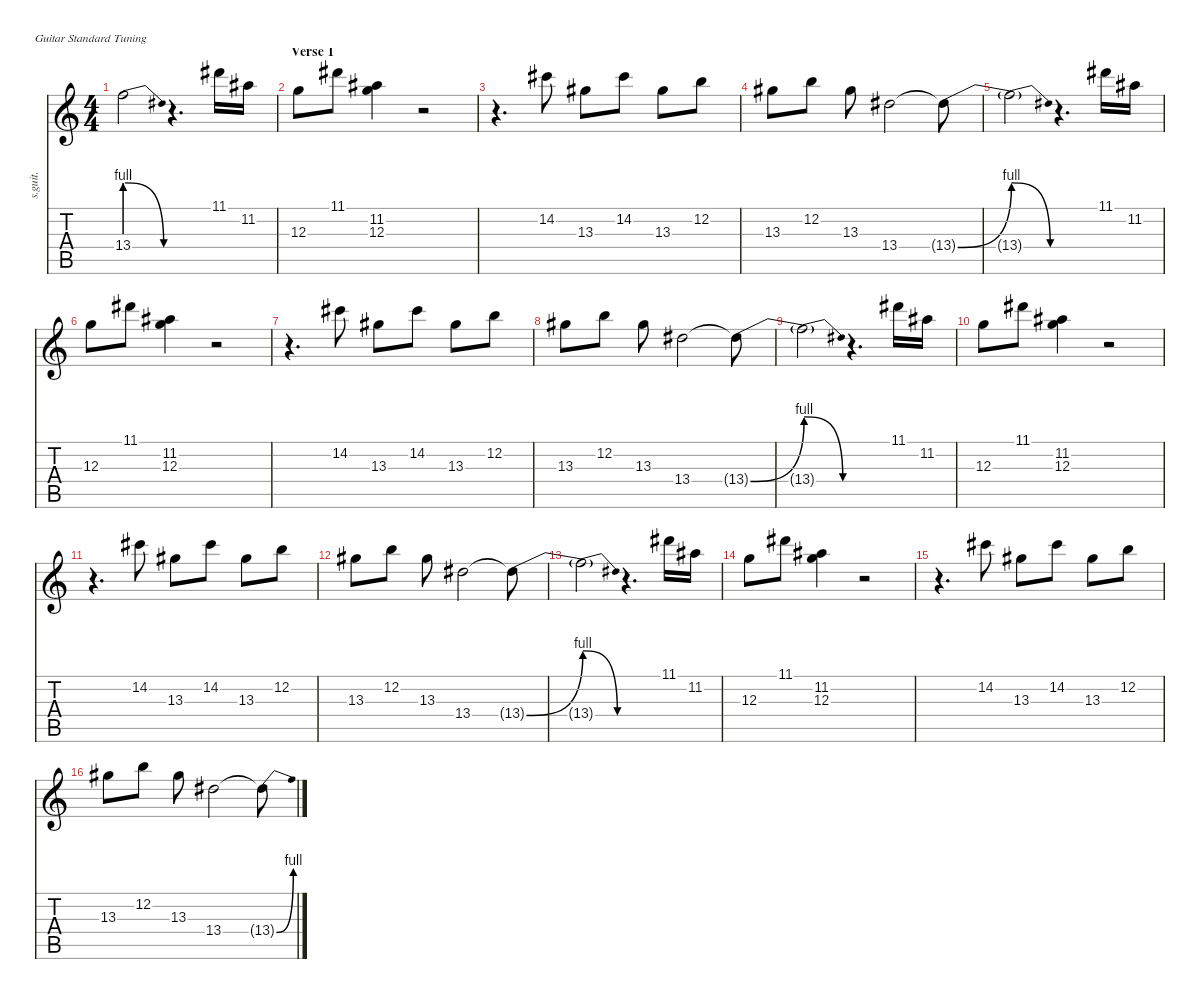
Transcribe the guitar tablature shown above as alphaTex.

\defaultSystemsLayout 4
\hideDynamics
\bracketExtendMode nobrackets
\track ("Electric Guitar (Noodle)" "s.guit.") {instrument electricguitarjazz}
\staff {score tabs}
\tuning (E4 B3 G3 D3 A2 E2)
\ts (4 4)
\tempo (139 hide)
\clef g2
\ks c
13.4{be (release 0 4 60 0) t}.2{lyrics (0 "") lyrics (1 "") lyrics (2 "") lyrics (3 "") lyrics (4 "") dy f} r.4{d} 11.1{acc #}.16{lyrics (0 "") lyrics (1 "") lyrics (2 "") lyrics (3 "") lyrics (4 "") dy mf} 11.2{acc #}.16{lyrics (0 "") lyrics (1 "") lyrics (2 "") lyrics (3 "") lyrics (4 "") dy mp} |
\section ("" "Verse 1")
12.3.8{lyrics (0 "") lyrics (1 "") lyrics (2 "") lyrics (3 "") lyrics (4 "") dy mf} 11.1{acc #}.8{lyrics (0 "") lyrics (1 "") lyrics (2 "") lyrics (3 "") lyrics (4 "")} (11.2{acc #} 12.3).4{lyrics (0 "") lyrics (1 "") lyrics (2 "") lyrics (3 "") lyrics (4 "") dy mp} r.2 |
r.4{d} 14.2{acc #}.8{lyrics (0 "") lyrics (1 "") lyrics (2 "") lyrics (3 "") lyrics (4 "") dy ff} 13.3{acc #}.8{lyrics (0 "") lyrics (1 "") lyrics (2 "") lyrics (3 "") lyrics (4 "") dy mp} 14.2{acc #}.8{lyrics (0 "") lyrics (1 "") lyrics (2 "") lyrics (3 "") lyrics (4 "") dy mf} 13.3{acc #}.8{lyrics (0 "") lyrics (1 "") lyrics (2 "") lyrics (3 "") lyrics (4 "") dy mp} 12.2.8{lyrics (0 "") lyrics (1 "") lyrics (2 "") lyrics (3 "") lyrics (4 "") dy ff} |
13.3{acc #}.8{lyrics (0 "") lyrics (1 "") lyrics (2 "") lyrics (3 "") lyrics (4 "") dy mf} 12.2.8{lyrics (0 "") lyrics (1 "") lyrics (2 "") lyrics (3 "") lyrics (4 "")} 13.3{acc #}.8{lyrics (0 "") lyrics (1 "") lyrics (2 "") lyrics (3 "") lyrics (4 "")} 13.4{acc #}.2{lyrics (0 "") lyrics (1 "") lyrics (2 "") lyrics (3 "") lyrics (4 "") dy ff} 13.4{be (bend 0 0 60 4) t acc #}.8{lyrics (0 "") lyrics (1 "") lyrics (2 "") lyrics (3 "") lyrics (4 "") dy f} |
13.4{be (release 0 4 60 0) t}.2{lyrics (0 "") lyrics (1 "") lyrics (2 "") lyrics (3 "") lyrics (4 "")} r.4{d} 11.1{acc #}.16{lyrics (0 "") lyrics (1 "") lyrics (2 "") lyrics (3 "") lyrics (4 "") dy mf} 11.2{acc #}.16{lyrics (0 "") lyrics (1 "") lyrics (2 "") lyrics (3 "") lyrics (4 "") dy mp} |
12.3.8{lyrics (0 "") lyrics (1 "") lyrics (2 "") lyrics (3 "") lyrics (4 "") dy mf} 11.1{acc #}.8{lyrics (0 "") lyrics (1 "") lyrics (2 "") lyrics (3 "") lyrics (4 "")} (11.2{acc #} 12.3).4{lyrics (0 "") lyrics (1 "") lyrics (2 "") lyrics (3 "") lyrics (4 "") dy mp} r.2 |
r.4{d} 14.2{acc #}.8{lyrics (0 "") lyrics (1 "") lyrics (2 "") lyrics (3 "") lyrics (4 "") dy ff} 13.3{acc #}.8{lyrics (0 "") lyrics (1 "") lyrics (2 "") lyrics (3 "") lyrics (4 "") dy mp} 14.2{acc #}.8{lyrics (0 "") lyrics (1 "") lyrics (2 "") lyrics (3 "") lyrics (4 "") dy mf} 13.3{acc #}.8{lyrics (0 "") lyrics (1 "") lyrics (2 "") lyrics (3 "") lyrics (4 "") dy mp} 12.2.8{lyrics (0 "") lyrics (1 "") lyrics (2 "") lyrics (3 "") lyrics (4 "") dy ff} |
13.3{acc #}.8{lyrics (0 "") lyrics (1 "") lyrics (2 "") lyrics (3 "") lyrics (4 "") dy mf} 12.2.8{lyrics (0 "") lyrics (1 "") lyrics (2 "") lyrics (3 "") lyrics (4 "")} 13.3{acc #}.8{lyrics (0 "") lyrics (1 "") lyrics (2 "") lyrics (3 "") lyrics (4 "")} 13.4{acc #}.2{lyrics (0 "") lyrics (1 "") lyrics (2 "") lyrics (3 "") lyrics (4 "") dy ff} 13.4{be (bend 0 0 60 4) t acc #}.8{lyrics (0 "") lyrics (1 "") lyrics (2 "") lyrics (3 "") lyrics (4 "") dy f} |
13.4{be (release 0 4 60 0) t}.2{lyrics (0 "") lyrics (1 "") lyrics (2 "") lyrics (3 "") lyrics (4 "")} r.4{d} 11.1{acc #}.16{lyrics (0 "") lyrics (1 "") lyrics (2 "") lyrics (3 "") lyrics (4 "") dy mf} 11.2{acc #}.16{lyrics (0 "") lyrics (1 "") lyrics (2 "") lyrics (3 "") lyrics (4 "") dy mp} |
12.3.8{lyrics (0 "") lyrics (1 "") lyrics (2 "") lyrics (3 "") lyrics (4 "") dy mf} 11.1{acc #}.8{lyrics (0 "") lyrics (1 "") lyrics (2 "") lyrics (3 "") lyrics (4 "")} (11.2{acc #} 12.3).4{lyrics (0 "") lyrics (1 "") lyrics (2 "") lyrics (3 "") lyrics (4 "") dy mp} r.2 |
r.4{d} 14.2{acc #}.8{lyrics (0 "") lyrics (1 "") lyrics (2 "") lyrics (3 "") lyrics (4 "") dy ff} 13.3{acc #}.8{lyrics (0 "") lyrics (1 "") lyrics (2 "") lyrics (3 "") lyrics (4 "") dy mp} 14.2{acc #}.8{lyrics (0 "") lyrics (1 "") lyrics (2 "") lyrics (3 "") lyrics (4 "") dy mf} 13.3{acc #}.8{lyrics (0 "") lyrics (1 "") lyrics (2 "") lyrics (3 "") lyrics (4 "") dy mp} 12.2.8{lyrics (0 "") lyrics (1 "") lyrics (2 "") lyrics (3 "") lyrics (4 "") dy ff} |
13.3{acc #}.8{lyrics (0 "") lyrics (1 "") lyrics (2 "") lyrics (3 "") lyrics (4 "") dy mf} 12.2.8{lyrics (0 "") lyrics (1 "") lyrics (2 "") lyrics (3 "") lyrics (4 "")} 13.3{acc #}.8{lyrics (0 "") lyrics (1 "") lyrics (2 "") lyrics (3 "") lyrics (4 "")} 13.4{acc #}.2{lyrics (0 "") lyrics (1 "") lyrics (2 "") lyrics (3 "") lyrics (4 "") dy ff} 13.4{be (bend 0 0 60 4) t acc #}.8{lyrics (0 "") lyrics (1 "") lyrics (2 "") lyrics (3 "") lyrics (4 "") dy f} |
13.4{be (release 0 4 60 0) t}.2{lyrics (0 "") lyrics (1 "") lyrics (2 "") lyrics (3 "") lyrics (4 "")} r.4{d} 11.1{acc #}.16{lyrics (0 "") lyrics (1 "") lyrics (2 "") lyrics (3 "") lyrics (4 "") dy mf} 11.2{acc #}.16{lyrics (0 "") lyrics (1 "") lyrics (2 "") lyrics (3 "") lyrics (4 "") dy mp} |
12.3.8{lyrics (0 "") lyrics (1 "") lyrics (2 "") lyrics (3 "") lyrics (4 "") dy mf} 11.1{acc #}.8{lyrics (0 "") lyrics (1 "") lyrics (2 "") lyrics (3 "") lyrics (4 "")} (11.2{acc #} 12.3).4{lyrics (0 "") lyrics (1 "") lyrics (2 "") lyrics (3 "") lyrics (4 "") dy mp} r.2 |
r.4{d} 14.2{acc #}.8{lyrics (0 "") lyrics (1 "") lyrics (2 "") lyrics (3 "") lyrics (4 "") dy ff} 13.3{acc #}.8{lyrics (0 "") lyrics (1 "") lyrics (2 "") lyrics (3 "") lyrics (4 "") dy mp} 14.2{acc #}.8{lyrics (0 "") lyrics (1 "") lyrics (2 "") lyrics (3 "") lyrics (4 "") dy mf} 13.3{acc #}.8{lyrics (0 "") lyrics (1 "") lyrics (2 "") lyrics (3 "") lyrics (4 "") dy mp} 12.2.8{lyrics (0 "") lyrics (1 "") lyrics (2 "") lyrics (3 "") lyrics (4 "") dy ff} |
13.3{acc #}.8{lyrics (0 "") lyrics (1 "") lyrics (2 "") lyrics (3 "") lyrics (4 "") dy mf} 12.2.8{lyrics (0 "") lyrics (1 "") lyrics (2 "") lyrics (3 "") lyrics (4 "")} 13.3{acc #}.8{lyrics (0 "") lyrics (1 "") lyrics (2 "") lyrics (3 "") lyrics (4 "")} 13.4{acc #}.2{lyrics (0 "") lyrics (1 "") lyrics (2 "") lyrics (3 "") lyrics (4 "") dy ff} 13.4{be (bend 0 0 60 4) t acc #}.8{lyrics (0 "") lyrics (1 "") lyrics (2 "") lyrics (3 "") lyrics (4 "") dy f}
